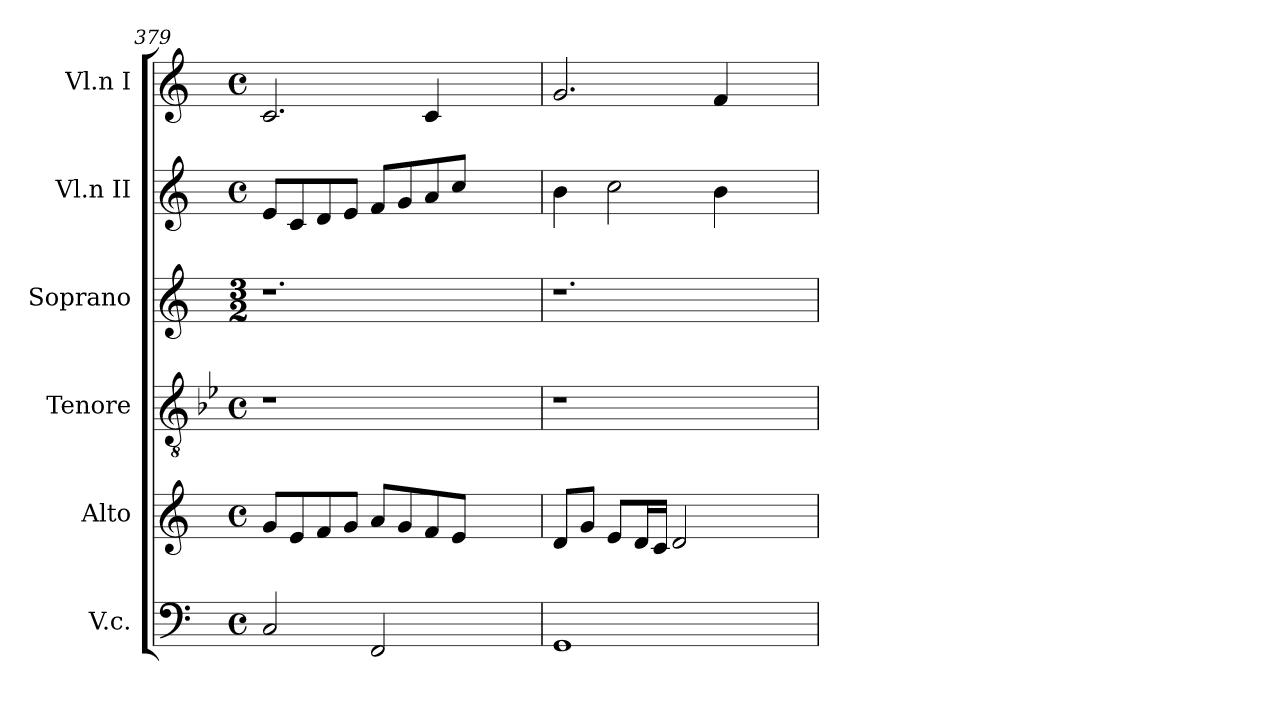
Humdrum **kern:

**kern	**kern	**kern	**kern	**kern	**kern
*part6	*part5	*part4	*part3	*part2	*part1
*staff6	*staff5	*staff4	*staff3	*staff2	*staff1
*I"V.c.	*I"Alto	*I"Tenore	*I"Soprano	*I"Vl.n II	*I"Vl.n I
*I'V.c.	*I'Alto	*I'Tenore	*I'Soprano	*I'Vl.n II	*I'Vl.n I
*clefF4	*clefG2	*clefGv2	*clefG2	*clefG2	*clefG2
*k[]	*k[]	*k[b-e-]	*k[]	*k[]	*k[]
*C:	*C:	*B-:	*C:	*C:	*C:
*M4/4	*M4/4	*M4/4	*M3/2	*M4/4	*M4/4
*met(c)	*met(c)	*met(c)	*	*met(c)	*met(c)
=379	=379	=379	=379	=379	=379
2C/	8g/L	1r	1.r	8e/L	2.c/
.	8e/	.	.	8c/	.
.	8f/	.	.	8d/	.
.	8g/J	.	.	8e/J	.
2FF/	8a/L	.	.	8f/L	.
.	8g/	.	.	8g/	.
.	8f/	.	.	8a/	4c/
.	8e/J	.	.	8cc/J	.
2ryy	2ryy	2ryy	.	2ryy	2ryy
=380	=380	=380	=380	=380	=380
1GG	8d/L	1r	1.r	4b\	2.g/
.	8g/J	.	.	.	.
.	8e/L	.	.	2cc\	.
.	16d/L	.	.	.	.
.	16c/JJ	.	.	.	.
.	2d/	.	.	.	.
.	.	.	.	4b\	4f/
2ryy	2ryy	2ryy	.	2ryy	2ryy
=	=	=	=	=	=
*-	*-	*-	*-	*-	*-
